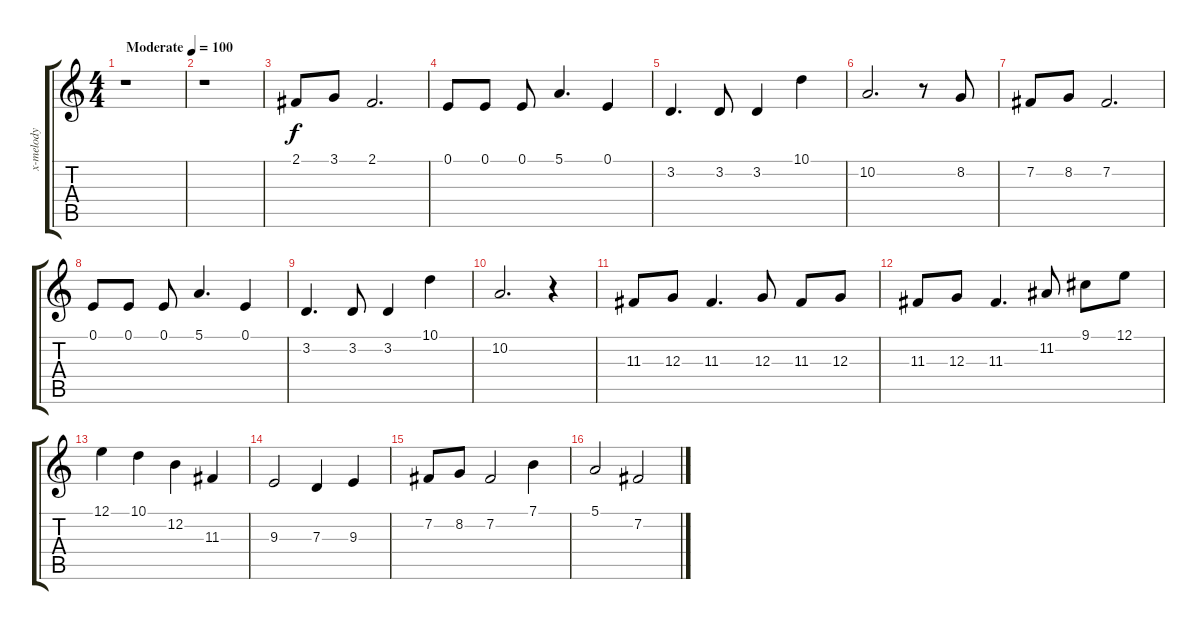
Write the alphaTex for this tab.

\track ("x-melody" "x-melody") {instrument flute}
\staff {score tabs}
\tuning (E4 B3 G3 D3 A2 E2) {hide}
\ts (4 4)
\tempo (100 "Moderate")
\clef g2
\ks c
r.1{dy f instrument flute} |
r.1 |
2.1.8 3.1.8 2.1.2{d} |
0.1.8 0.1.8 0.1.8 5.1.4{d} 0.1.4 |
3.2.4{d} 3.2.8 3.2.4 10.1.4 |
10.2.2{d} r.8 8.2.8 |
7.2.8 8.2.8 7.2.2{d} |
0.1.8 0.1.8 0.1.8 5.1.4{d} 0.1.4 |
3.2.4{d} 3.2.8 3.2.4 10.1.4 |
10.2.2{d} r.4 |
11.3.8 12.3.8 11.3.4{d} 12.3.8 11.3.8 12.3.8 |
11.3.8 12.3.8 11.3.4{d} 11.2.8 9.1.8 12.1.8 |
12.1.4 10.1.4 12.2.4 11.3.4 |
9.3.2 7.3.4 9.3.4 |
7.2.8 8.2.8 7.2.2 7.1.4 |
5.1.2 7.2.2
